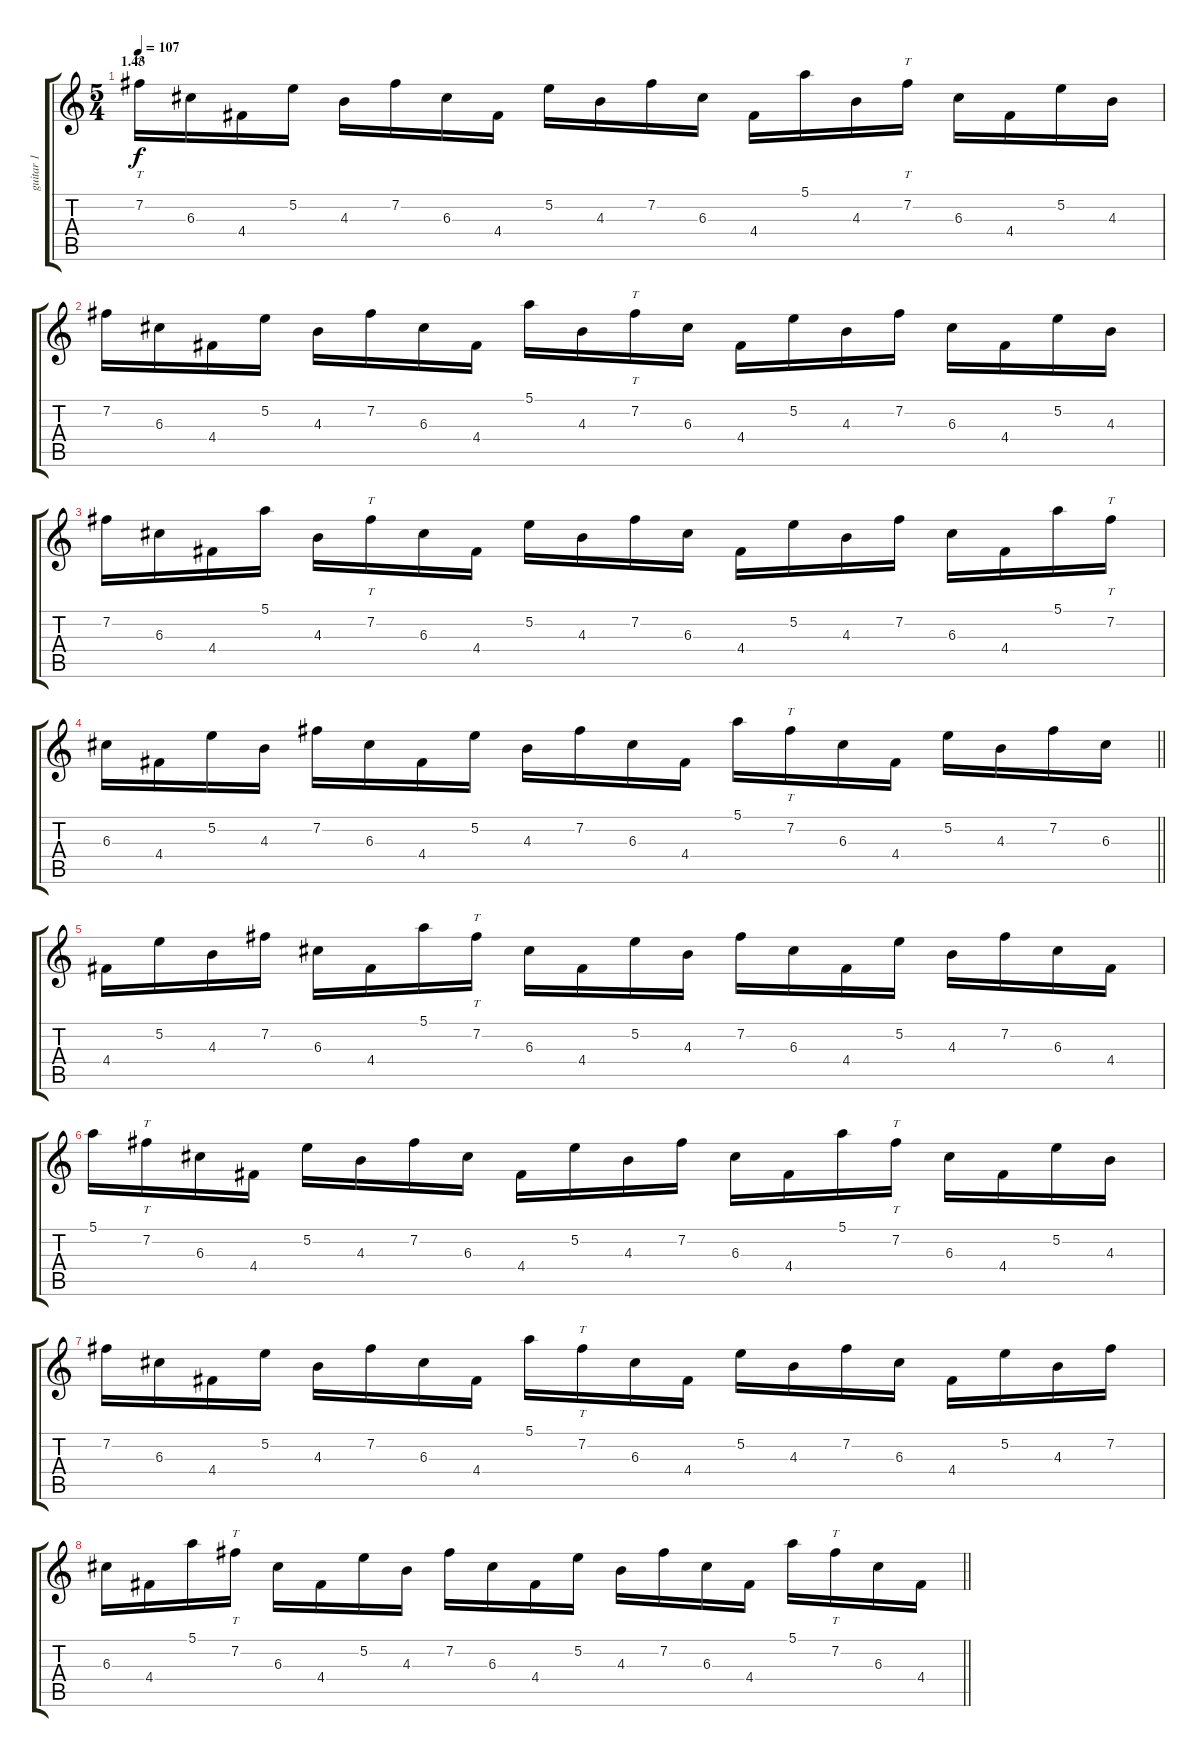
\track ("guitar 1" "guitar 1") {instrument electricguitarjazz}
\staff {score tabs}
\tuning (E4 B3 G3 D3 A2 E2) {hide}
\ts (5 4)
\section ("" "1.43")
\tempo 107
\clef g2
\ks c
7.2.16{tt dy f} 6.3.16 4.4.16 5.2.16 4.3.16 7.2.16 6.3.16 4.4.16 5.2.16 4.3.16 7.2.16 6.3.16 4.4.16 5.1.16 4.3.16 7.2.16{tt} 6.3.16 4.4.16 5.2.16 4.3.16 |
7.2.16 6.3.16 4.4.16 5.2.16 4.3.16 7.2.16 6.3.16 4.4.16 5.1.16 4.3.16 7.2.16{tt} 6.3.16 4.4.16 5.2.16 4.3.16 7.2.16 6.3.16 4.4.16 5.2.16 4.3.16 |
7.2.16 6.3.16 4.4.16 5.1.16 4.3.16 7.2.16{tt} 6.3.16 4.4.16 5.2.16 4.3.16 7.2.16 6.3.16 4.4.16 5.2.16 4.3.16 7.2.16 6.3.16 4.4.16 5.1.16 7.2.16{tt} |
\barLineRight lightlight
6.3.16 4.4.16 5.2.16 4.3.16 7.2.16 6.3.16 4.4.16 5.2.16 4.3.16 7.2.16 6.3.16 4.4.16 5.1.16 7.2.16{tt} 6.3.16 4.4.16 5.2.16 4.3.16 7.2.16 6.3.16 |
4.4.16 5.2.16 4.3.16 7.2.16 6.3.16 4.4.16 5.1.16 7.2.16{tt} 6.3.16 4.4.16 5.2.16 4.3.16 7.2.16 6.3.16 4.4.16 5.2.16 4.3.16 7.2.16 6.3.16 4.4.16 |
5.1.16 7.2.16{tt} 6.3.16 4.4.16 5.2.16 4.3.16 7.2.16 6.3.16 4.4.16 5.2.16 4.3.16 7.2.16 6.3.16 4.4.16 5.1.16 7.2.16{tt} 6.3.16 4.4.16 5.2.16 4.3.16 |
7.2.16 6.3.16 4.4.16 5.2.16 4.3.16 7.2.16 6.3.16 4.4.16 5.1.16 7.2.16{tt} 6.3.16 4.4.16 5.2.16 4.3.16 7.2.16 6.3.16 4.4.16 5.2.16 4.3.16 7.2.16 |
\barLineRight lightlight
6.3.16 4.4.16 5.1.16 7.2.16{tt} 6.3.16 4.4.16 5.2.16 4.3.16 7.2.16 6.3.16 4.4.16 5.2.16 4.3.16 7.2.16 6.3.16 4.4.16 5.1.16 7.2.16{tt} 6.3.16 4.4.16
